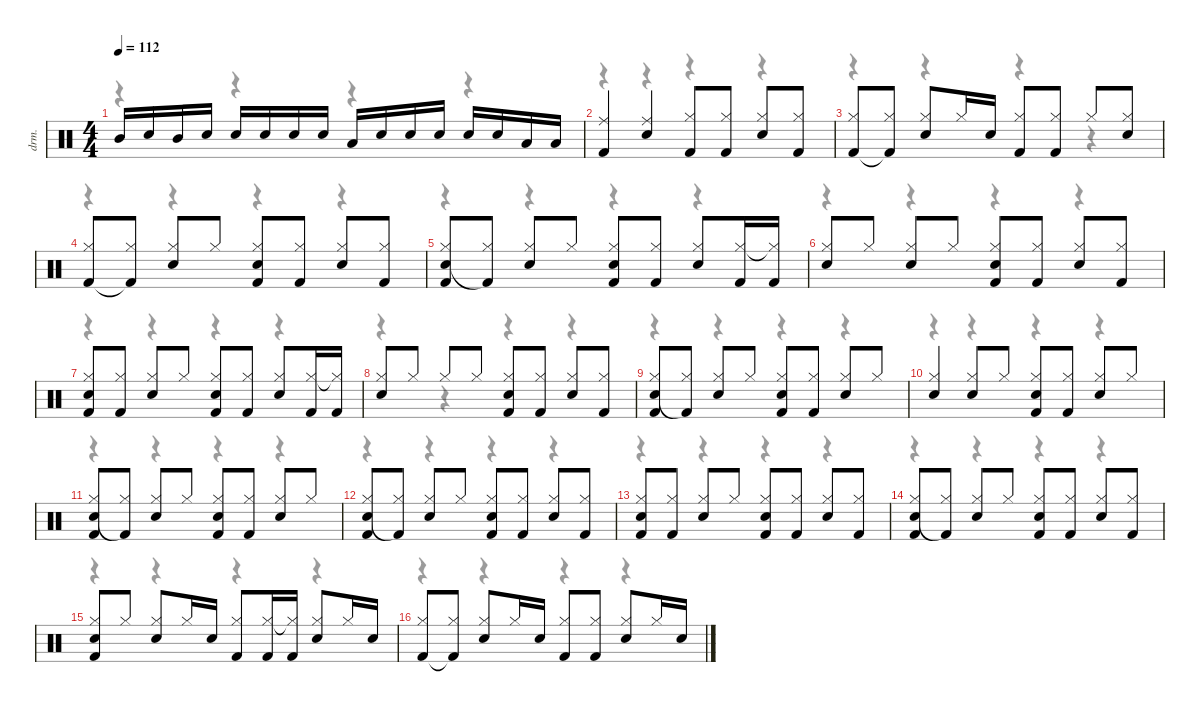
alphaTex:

\defaultSystemsLayout 4
\hideDynamics
\bracketExtendMode nobrackets
\otherSystemsTrackNameOrientation horizontal
\track ("Drums" "drm.") {instrument percussion}
\staff {score}
\articulation defaults
\voice
\ts (4 4)
\tempo 112
\clef neutral
\ks c "Mid Tom (hit)".16{dy ff beam Up} "Snare (hit) 2".16{dy f beam Up} "Mid Tom (hit)".16{dy ff beam Up} "Snare (hit) 2".16{dy f beam Up} "Snare (hit) 2".16{dy ff beam Up} "Snare (hit) 2".16{dy f beam Up} "Snare (hit) 2".16{beam Up} "Snare (hit) 2".16{beam Up} "Low Tom (hit)".16{beam Up} "Snare (hit) 2".16{beam Up} "Snare (hit) 2".16{beam Up} "Snare (hit) 2".16{dy ff beam Up} "Snare (hit) 2".16{beam Up} "Snare (hit) 2".16{beam Up} "Low Tom (hit)".16{beam Up} "Low Tom (hit)".16{beam Up}
|
("Ride (middle)" "Kick (hit) 2").4{beam Up} ("Ride (middle)" "Snare (hit) 2").4{dy fff beam Up} ("Hi-Hat (closed)" "Kick (hit) 2").8{dy mf beam Up} ("Hi-Hat (closed)" "Kick (hit) 2").8{beam Up} ("Hi-Hat (closed)" "Snare (hit) 2").8{beam Up} ("Hi-Hat (closed)" "Kick (hit) 2").8{beam Up} |
("Hi-Hat (closed)" "Kick (hit) 2").8{beam Up} ("Hi-Hat (closed)" "Kick (hit) 2"{t}).8{beam Up} ("Hi-Hat (closed)" "Snare (hit) 2").8{beam Up} "Hi-Hat (closed)".16{beam Up} "Snare (hit) 2".16{beam Up} ("Hi-Hat (closed)" "Kick (hit) 2").8{beam Up} ("Hi-Hat (closed)" "Kick (hit) 2").8{beam Up} "Hi-Hat (closed)".8{beam Up} ("Hi-Hat (closed)" "Snare (hit) 2").8{beam Up} |
("Hi-Hat (closed)" "Kick (hit) 2").8{beam Up} ("Hi-Hat (closed)" "Kick (hit) 2"{t}).8{beam Up} ("Hi-Hat (closed)" "Snare (hit) 2").8{dy f beam Up} "Hi-Hat (closed)".8{dy mf beam Up} ("Hi-Hat (closed)" "Snare (hit) 2" "Kick (hit) 2").8{dy f beam Up} ("Hi-Hat (closed)" "Kick (hit) 2").8{dy mf beam Up} ("Hi-Hat (closed)" "Snare (hit) 2").8{dy f beam Up} ("Hi-Hat (closed)" "Kick (hit) 2").8{dy mf beam Up} |
("Hi-Hat (closed)" "Snare (hit) 2" "Kick (hit) 2").8{dy f beam Up} ("Hi-Hat (closed)" "Kick (hit) 2"{t}).8{dy mf beam Up} ("Hi-Hat (closed)" "Snare (hit) 2").8{dy f beam Up} "Hi-Hat (closed)".8{dy mf beam Up} ("Hi-Hat (closed)" "Snare (hit) 2" "Kick (hit) 2").8{dy f beam Up} ("Hi-Hat (closed)" "Kick (hit) 2").8{dy mf beam Up} ("Hi-Hat (closed)" "Snare (hit) 2").8{dy f beam Up} ("Hi-Hat (closed)" "Kick (hit) 2").16{dy mf beam Up} ("Hi-Hat (closed)"{t} "Kick (hit) 2").16{dy f beam Up} |
("Hi-Hat (closed)" "Snare (hit) 2").8{beam Up} "Hi-Hat (closed)".8{dy mf beam Up} ("Hi-Hat (closed)" "Snare (hit) 2").8{dy f beam Up} "Hi-Hat (closed)".8{dy mf beam Up} ("Hi-Hat (closed)" "Snare (hit) 2" "Kick (hit) 2").8{dy f beam Up} ("Hi-Hat (closed)" "Kick (hit) 2").8{dy mf beam Up} ("Hi-Hat (closed)" "Snare (hit) 2").8{dy f beam Up} ("Hi-Hat (closed)" "Kick (hit) 2").8{dy mf beam Up} |
("Hi-Hat (closed)" "Snare (hit) 2" "Kick (hit) 2").8{dy f beam Up} ("Hi-Hat (closed)" "Kick (hit) 2").8{dy mf beam Up} ("Hi-Hat (closed)" "Snare (hit) 2").8{dy f beam Up} "Hi-Hat (closed)".8{dy mf beam Up} ("Hi-Hat (closed)" "Snare (hit) 2" "Kick (hit) 2").8{dy f beam Up} ("Hi-Hat (closed)" "Kick (hit) 2").8{dy mf beam Up} ("Hi-Hat (closed)" "Snare (hit) 2").8{dy f beam Up} ("Hi-Hat (closed)" "Kick (hit) 2").16{dy mf beam Up} ("Hi-Hat (closed)"{t} "Kick (hit) 2").16{dy f beam Up} |
("Hi-Hat (closed)" "Snare (hit) 2").8{beam Up} "Hi-Hat (closed)".8{dy mf beam Up} "Hi-Hat (closed)".8{dy f beam Up} "Hi-Hat (closed)".8{dy mf beam Up} ("Hi-Hat (closed)" "Snare (hit) 2" "Kick (hit) 2").8{dy f beam Up} ("Hi-Hat (closed)" "Kick (hit) 2").8{dy mf beam Up} ("Hi-Hat (closed)" "Snare (hit) 2").8{dy f beam Up} ("Hi-Hat (closed)" "Kick (hit) 2").8{dy mf beam Up} |
("Hi-Hat (closed)" "Snare (hit) 2" "Kick (hit) 2").8{dy f beam Up} ("Hi-Hat (closed)" "Kick (hit) 2"{t}).8{dy mf beam Up} ("Hi-Hat (closed)" "Snare (hit) 2").8{dy f beam Up} "Hi-Hat (closed)".8{dy mf beam Up} ("Hi-Hat (closed)" "Snare (hit) 2" "Kick (hit) 2").8{dy f beam Up} ("Hi-Hat (closed)" "Kick (hit) 2").8{dy mf beam Up} ("Hi-Hat (closed)" "Snare (hit) 2").8{dy f beam Up} "Hi-Hat (closed)".8{dy mf beam Up} |
("Hi-Hat (closed)" "Snare (hit) 2").4{dy f beam Up} ("Hi-Hat (closed)" "Snare (hit) 2").8{beam Up} "Hi-Hat (closed)".8{dy mf beam Up} ("Hi-Hat (closed)" "Snare (hit) 2" "Kick (hit) 2").8{dy f beam Up} ("Hi-Hat (closed)" "Kick (hit) 2").8{dy mf beam Up} ("Hi-Hat (closed)" "Snare (hit) 2").8{dy f beam Up} "Hi-Hat (closed)".8{dy mf beam Up} |
("Hi-Hat (closed)" "Snare (hit) 2" "Kick (hit) 2").8{dy f beam Up} ("Hi-Hat (closed)" "Kick (hit) 2"{t}).8{dy mf beam Up} ("Hi-Hat (closed)" "Snare (hit) 2").8{dy f beam Up} "Hi-Hat (closed)".8{dy mf beam Up} ("Hi-Hat (closed)" "Snare (hit) 2" "Kick (hit) 2").8{dy f beam Up} ("Hi-Hat (closed)" "Kick (hit) 2").8{dy mf beam Up} ("Hi-Hat (closed)" "Snare (hit) 2").8{dy f beam Up} "Hi-Hat (closed)".8{dy mf beam Up} |
("Hi-Hat (closed)" "Snare (hit) 2" "Kick (hit) 2").8{dy f beam Up} ("Hi-Hat (closed)" "Kick (hit) 2"{t}).8{dy mf beam Up} ("Hi-Hat (closed)" "Snare (hit) 2").8{dy f beam Up} "Hi-Hat (closed)".8{dy mf beam Up} ("Hi-Hat (closed)" "Snare (hit) 2" "Kick (hit) 2").8{dy f beam Up} ("Hi-Hat (closed)" "Kick (hit) 2").8{dy mf beam Up} ("Hi-Hat (closed)" "Snare (hit) 2").8{dy f beam Up} ("Hi-Hat (closed)" "Kick (hit) 2").8{dy mf beam Up} |
("Hi-Hat (closed)" "Snare (hit) 2" "Kick (hit) 2").8{dy f beam Up} ("Hi-Hat (closed)" "Kick (hit) 2").8{dy mf beam Up} ("Hi-Hat (closed)" "Snare (hit) 2").8{dy f beam Up} "Hi-Hat (closed)".8{dy mf beam Up} ("Hi-Hat (closed)" "Snare (hit) 2" "Kick (hit) 2").8{dy f beam Up} ("Hi-Hat (closed)" "Kick (hit) 2").8{dy mf beam Up} ("Hi-Hat (closed)" "Snare (hit) 2").8{dy f beam Up} ("Hi-Hat (closed)" "Kick (hit) 2").8{dy mf beam Up} |
("Hi-Hat (closed)" "Snare (hit) 2" "Kick (hit) 2").8{dy f beam Up} ("Hi-Hat (closed)" "Kick (hit) 2"{t}).8{dy mf beam Up} ("Hi-Hat (closed)" "Snare (hit) 2").8{dy f beam Up} "Hi-Hat (closed)".8{dy mf beam Up} ("Hi-Hat (closed)" "Snare (hit) 2" "Kick (hit) 2").8{dy f beam Up} ("Hi-Hat (closed)" "Kick (hit) 2").8{dy mf beam Up} ("Hi-Hat (closed)" "Snare (hit) 2").8{dy f beam Up} ("Hi-Hat (closed)" "Kick (hit) 2").8{dy mf beam Up} |
("Hi-Hat (closed)" "Snare (hit) 2" "Kick (hit) 2").8{dy f beam Up} "Hi-Hat (closed)".8{dy mf beam Up} ("Hi-Hat (closed)" "Snare (hit) 2").8{dy f beam Up} "Hi-Hat (closed)".16{dy mf beam Up} "Snare (hit) 2".16{beam Up} ("Hi-Hat (closed)" "Kick (hit) 2").8{beam Up} ("Hi-Hat (closed)" "Kick (hit) 2").16{beam Up} ("Hi-Hat (closed)"{t} "Kick (hit) 2").16{dy f beam Up} ("Hi-Hat (closed)" "Snare (hit) 2").8{beam Up} "Hi-Hat (closed)".16{dy mf beam Up} "Snare (hit) 2".16{beam Up} |
("Hi-Hat (closed)" "Kick (hit) 2").8{dy mp beam Up} ("Hi-Hat (closed)" "Kick (hit) 2"{t}).8{beam Up} ("Hi-Hat (closed)" "Snare (hit) 2").8{dy mf beam Up} "Hi-Hat (closed)".16{dy f beam Up} "Snare (hit) 2".16{dy mf beam Up} ("Hi-Hat (closed)" "Kick (hit) 2").8{dy mp beam Up} ("Hi-Hat (closed)" "Kick (hit) 2").8{dy mf beam Up} ("Hi-Hat (closed)" "Snare (hit) 2").8{dy ff beam Up} "Hi-Hat (closed)".16{dy f beam Up} "Snare (hit) 2".16{beam Up}
\voice
\clef neutral
\ottava regular
\simile none
\ks c
r.4{dy mf beam Down} r.4{beam Down} r.4{beam Down} r.4{beam Down} |
r.4{beam Down} r.4{beam Down} r.4{beam Down} r.4{beam Down} |
r.4{beam Down} r.4{beam Down} r.4{beam Down} r.4{beam Down} |
r.4{beam Down} r.4{beam Down} r.4{beam Down} r.4{beam Down} |
r.4{beam Down} r.4{beam Down} r.4{beam Down} r.4{beam Down} |
r.4{beam Down} r.4{beam Down} r.4{beam Down} r.4{beam Down} |
r.4{beam Down} r.4{beam Down} r.4{beam Down} r.4{beam Down} |
r.4{beam Down} r.4{beam Down} r.4{beam Down} r.4{beam Down} |
r.4{beam Down} r.4{beam Down} r.4{beam Down} r.4{beam Down} |
r.4{beam Down} r.4{beam Down} r.4{beam Down} r.4{beam Down} |
r.4{beam Down} r.4{beam Down} r.4{beam Down} r.4{beam Down} |
r.4{beam Down} r.4{beam Down} r.4{beam Down} r.4{beam Down} |
r.4{beam Down} r.4{beam Down} r.4{beam Down} r.4{beam Down} |
r.4{beam Down} r.4{beam Down} r.4{beam Down} r.4{beam Down} |
r.4{beam Down} r.4{beam Down} r.4{beam Down} r.4{beam Down} |
r.4{beam Down} r.4{beam Down} r.4{beam Down} r.4{beam Down}
